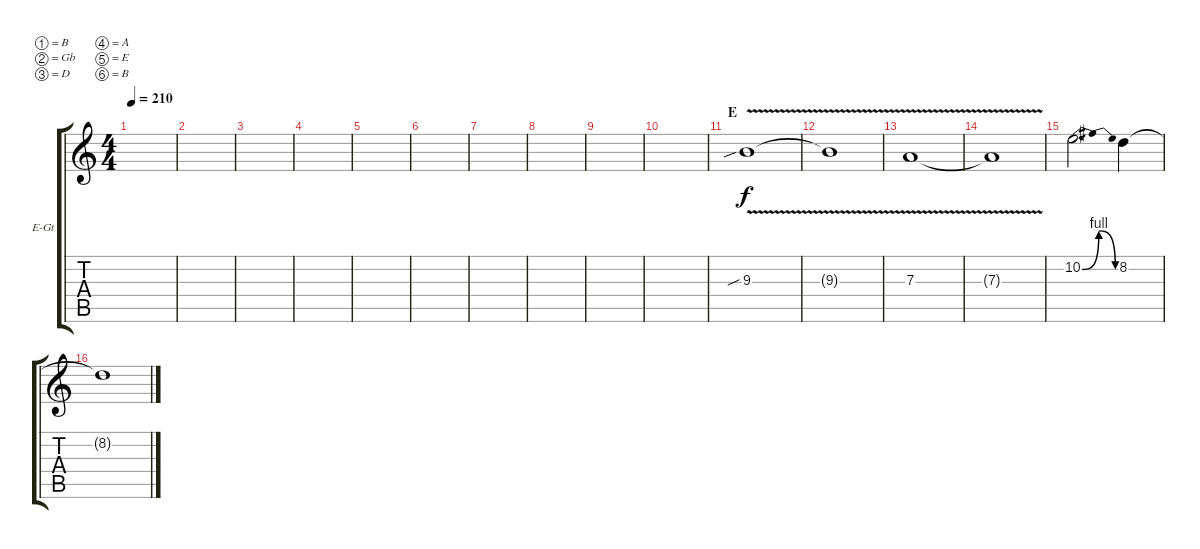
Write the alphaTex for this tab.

\bracketExtendMode groupsimilarinstruments
\firstSystemTrackNameOrientation horizontal
\otherSystemsTrackNameOrientation horizontal
\track ("Lead Guitar" "E-Gt") {instrument distortionguitar}
\staff {score tabs}
\tuning (B3 Gb3 D3 A2 E2 B1)
\ts (4 4)
\tempo 210
\clef g2
\scale
0.333333
\ks c
|
\scale
0.333333 |
\scale
0.333333 |
\scale
0.333333 |
\scale
0.333333 |
\scale
0.333333 |
\scale
0.333333 |
\scale
0.333333 |
\scale
0.333333 |
\scale
0.333333 |
\section ("" "E")
\scale
0.333333 9.3{v sib}.1 |
\scale
0.333333 9.3{v t}.1 |
\scale
0.333333 7.3{v}.1 |
\scale
0.29108 7.3{v t}.1 |
\scale
0.41784 10.2{be (bendrelease 30.599999999999998 0 36.6 4 37.199999999999996 4 45 0)}.2{d} 8.2.4 |
\scale
0.29108 8.2{t}.1
